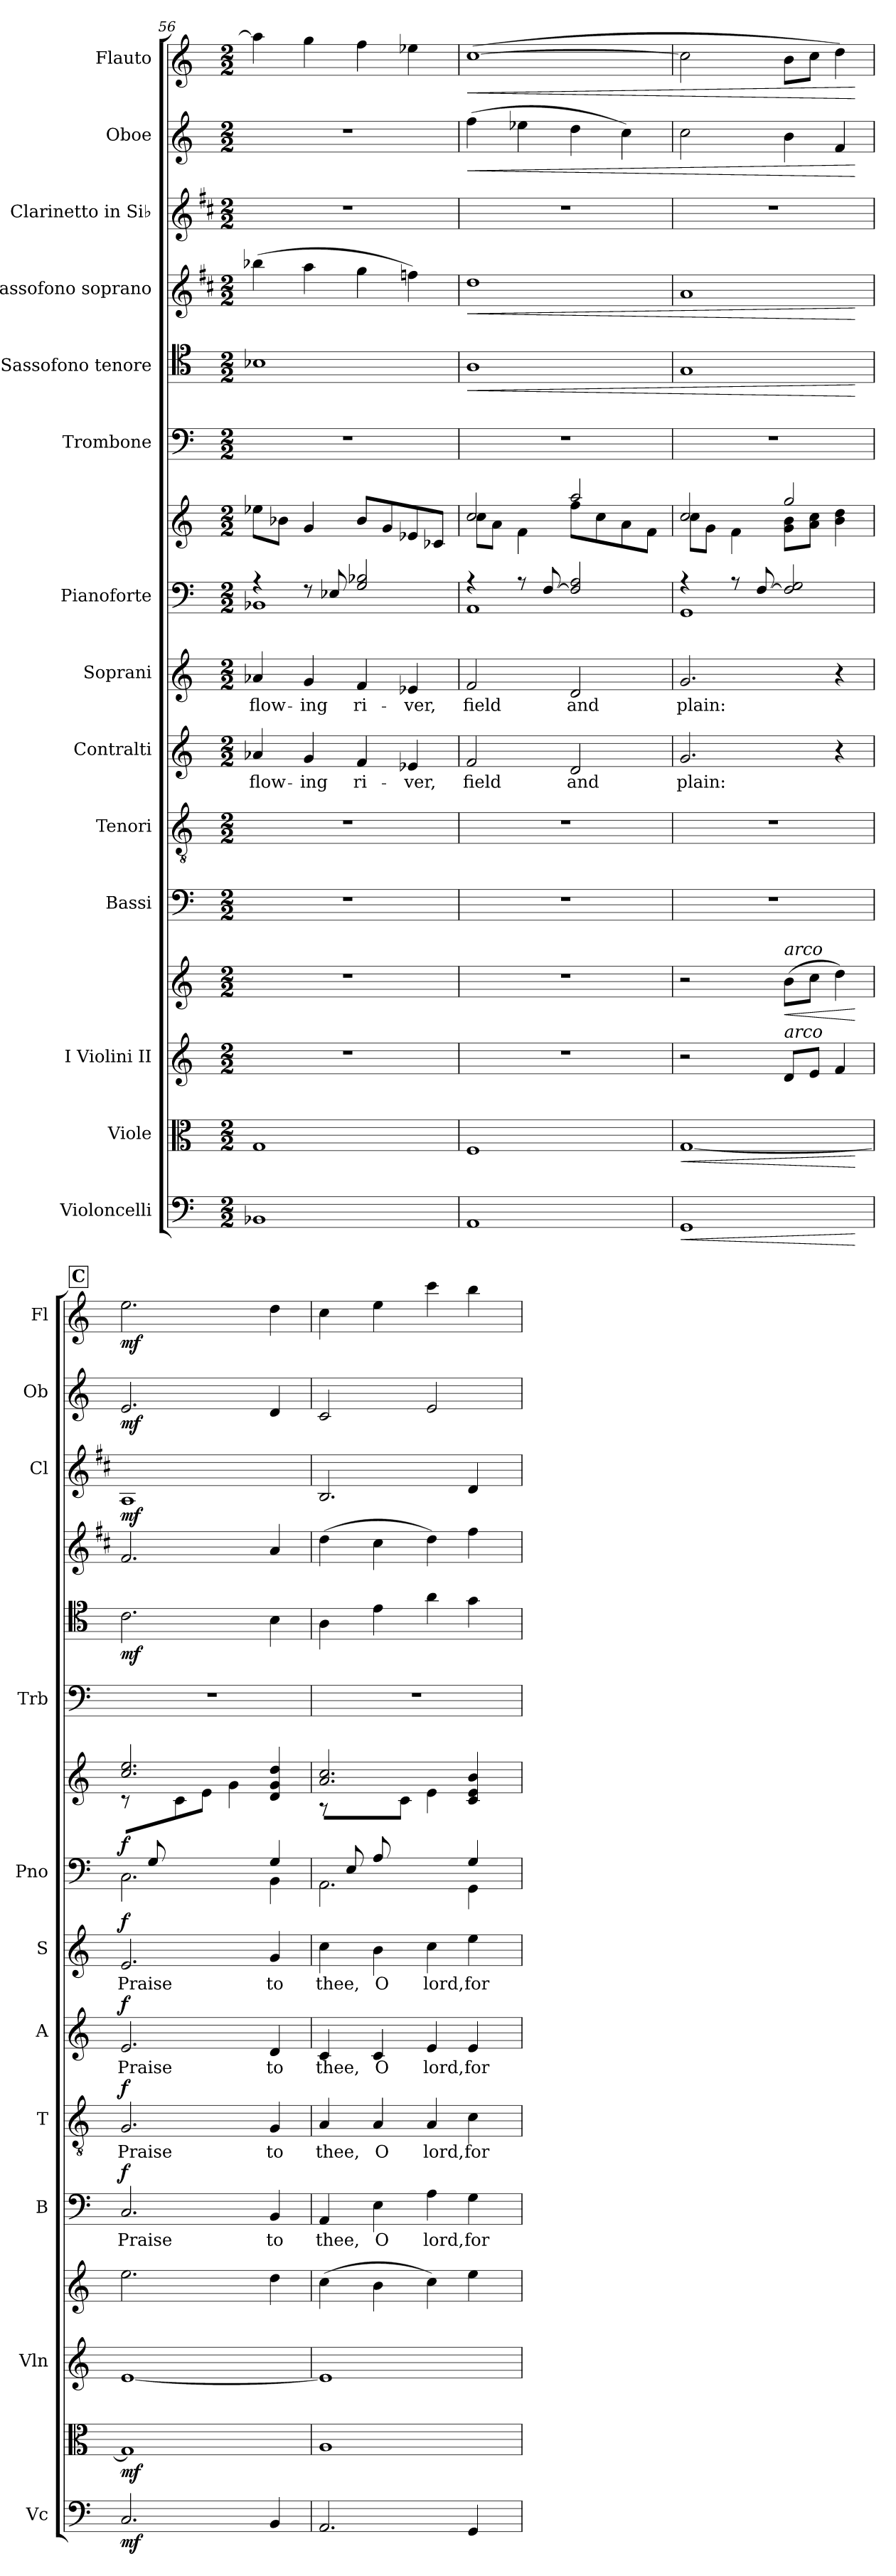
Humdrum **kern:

**kern	**dynam	**kern	**dynam	**kern	**kern	**dynam	**kern	**text	**dynam	**kern	**text	**dynam	**kern	**text	**dynam	**kern	**text	**dynam	**kern	**kern	**dynam	**kern	**kern	**dynam	**kern	**dynam	**kern	**dynam	**kern	**dynam	**kern	**dynam
*part14	*part14	*part13	*part13	*part12	*part12	*part12	*part11	*part11	*part11	*part10	*part10	*part10	*part9	*part9	*part9	*part8	*part8	*part8	*part7	*part7	*part7	*part6	*part5	*part5	*part4	*part4	*part3	*part3	*part2	*part2	*part1	*part1
*staff16	*staff16	*staff15	*staff15	*staff14	*staff13	*staff13/14	*staff12	*staff12	*staff12	*staff11	*staff11	*staff11	*staff10	*staff10	*staff10	*staff9	*staff9	*staff9	*staff8	*staff7	*staff7/8	*staff6	*staff5	*staff5	*staff4	*staff4	*staff3	*staff3	*staff2	*staff2	*staff1	*staff1
*I"Violoncelli	*	*I"Viole	*	*I"I  Violini  II	*	*	*I"Bassi	*	*	*I"Tenori	*	*	*I"Contralti	*	*	*I"Soprani	*	*	*I"Pianoforte	*	*	*I"Trombone	*I"Sassofono tenore	*	*I"Sassofono soprano	*	*I"Clarinetto in Si♭	*	*I"Oboe	*	*I"Flauto	*
*I'Vc	*	*	*	*I'Vln	*	*	*I'B	*	*	*I'T	*	*	*I'A	*	*	*I'S	*	*	*I'Pno	*	*	*I'Trb	*	*	*	*	*I'Cl	*	*I'Ob	*	*I'Fl	*
!!LO:PB:g=z
*clefF4	*	*clefC3	*	*clefG2	*clefG2	*	*clefF4	*	*	*clefGv2	*	*	*clefG2	*	*	*clefG2	*	*	*clefF4	*clefG2	*	*clefF4	*clefC4	*	*clefG2	*	*clefG2	*	*clefG2	*	*clefG2	*
*	*	*	*	*	*	*	*	*	*	*	*	*	*	*	*	*	*	*	*	*	*	*	*ITrd8c14	*	*ITrd1c2	*	*ITrd1c2	*	*	*	*	*
*k[]	*	*k[]	*	*k[]	*k[]	*	*k[]	*	*	*k[]	*	*	*k[]	*	*	*k[]	*	*	*k[]	*k[]	*	*k[]	*k[]	*	*k[]	*	*k[]	*	*k[]	*	*k[]	*
*M2/2	*	*M2/2	*	*M2/2	*M2/2	*	*M2/2	*	*	*M2/2	*	*	*M2/2	*	*	*M2/2	*	*	*M2/2	*M2/2	*	*M2/2	*M2/2	*	*M2/2	*	*M2/2	*	*M2/2	*	*M2/2	*
=56	=56	=56	=56	=56	=56	=56	=56	=56	=56	=56	=56	=56	=56	=56	=56	=56	=56	=56	=56	=56	=56	=56	=56	=56	=56	=56	=56	=56	=56	=56	=56	=56
!	!	!	!	!	!	!	!	!	!	!	!	!	!	!LO:LY:b	!	!	!LO:LY:b	!	!	!	!	!	!	!	!	!	!	!	!	!	!	!
*	*	*	*	*	*	*	*	*	*	*	*	*	*	*	*	*	*	*	*^	*	*	*	*	*	*	*	*	*	*	*	*	*
1BB-X	.	1G	.	1r	1r	.	1r	.	.	1r	.	.	4a-X/	flow-	.	4a-X/	flow-	.	4r	1BB-X	8ee-X\L	.	1r	1BB-X	.	(>4aa-X\	.	1r	.	1r	.	4aa-\]	.
.	.	.	.	.	.	.	.	.	.	.	.	.	.	.	.	.	.	.	.	.	8b-X\J	.	.	.	.	.	.	.	.	.	.	.	.
!	!	!	!	!	!	!	!	!	!	!	!	!	!	!LO:LY:b	!	!	!LO:LY:b	!	!	!	!	!	!	!	!	!	!	!	!	!	!	!	!
.	.	.	.	.	.	.	.	.	.	.	.	.	4g/	-ing	.	4g/	-ing	.	8r	.	4g/	.	.	.	.	4gg\	.	.	.	.	.	4gg\	.
.	.	.	.	.	.	.	.	.	.	.	.	.	.	.	.	.	.	.	8E-X/	.	.	.	.	.	.	.	.	.	.	.	.	.	.
!	!	!	!	!	!	!	!	!	!	!	!	!	!	!LO:LY:b	!	!	!LO:LY:b	!	!	!	!	!	!	!	!	!	!	!	!	!	!	!	!
.	.	.	.	.	.	.	.	.	.	.	.	.	4f/	ri-	.	4f/	ri-	.	2G/ 2B-X/	.	8b-/L	.	.	.	.	4ff\	.	.	.	.	.	4ff\	.
.	.	.	.	.	.	.	.	.	.	.	.	.	.	.	.	.	.	.	.	.	8g/	.	.	.	.	.	.	.	.	.	.	.	.
!	!	!	!	!	!	!	!	!	!	!	!	!	!	!LO:LY:b	!	!	!LO:LY:b	!	!	!	!	!	!	!	!	!	!	!	!	!	!	!	!
.	.	.	.	.	.	.	.	.	.	.	.	.	4e-X/	-ver,	.	4e-X/	-ver,	.	.	.	8e-X/	.	.	.	.	4ee-X\)	.	.	.	.	.	4ee-X\	.
.	.	.	.	.	.	.	.	.	.	.	.	.	.	.	.	.	.	.	.	.	8c-X/J	.	.	.	.	.	.	.	.	.	.	.	.
=57	=57	=57	=57	=57	=57	=57	=57	=57	=57	=57	=57	=57	=57	=57	=57	=57	=57	=57	=57	=57	=57	=57	=57	=57	=57	=57	=57	=57	=57	=57	=57	=57	=57
!	!	!	!	!	!	!	!	!	!	!	!	!	!	!LO:LY:b	!	!	!LO:LY:b	!	!	!	!	!	!	!	!LO:HP:b	!	!LO:HP:b	!	!	!	!LO:HP:b	!	!LO:HP:b
*	*	*	*	*	*	*	*	*	*	*	*	*	*	*	*	*	*	*	*	*	*^	*	*	*	*	*	*	*	*	*	*	*	*
1AA	.	1F	.	1r	1r	.	1r	.	.	1r	.	.	2f/	field	.	2f/	field	.	4r	1AA	2cc/	8cc\L	.	1r	1AA	<	1cc	<	1r	.	(>4ff\	<	(>[1cc	<
.	.	.	.	.	.	.	.	.	.	.	.	.	.	.	.	.	.	.	.	.	.	8a\J	.	.	.	.	.	.	.	.	.	.	.	.
.	.	.	.	.	.	.	.	.	.	.	.	.	.	.	.	.	.	.	8r	.	.	4f\	.	.	.	.	.	.	.	.	4ee-X\	.	.	.
.	.	.	.	.	.	.	.	.	.	.	.	.	.	.	.	.	.	.	[8F/	.	.	.	.	.	.	.	.	.	.	.	.	.	.	.
!	!	!	!	!	!	!	!	!	!	!	!	!	!	!LO:LY:b	!	!	!LO:LY:b	!	!	!	!	!	!	!	!	!	!	!	!	!	!	!	!	!
.	.	.	.	.	.	.	.	.	.	.	.	.	2d/	and	.	2d/	and	.	2F/] 2A/	.	2aa/	8ff\L	.	.	.	.	.	.	.	.	4dd\	.	.	.
.	.	.	.	.	.	.	.	.	.	.	.	.	.	.	.	.	.	.	.	.	.	8cc\	.	.	.	.	.	.	.	.	.	.	.	.
.	.	.	.	.	.	.	.	.	.	.	.	.	.	.	.	.	.	.	.	.	.	8a\	.	.	.	.	.	.	.	.	4cc\)	.	.	.
.	.	.	.	.	.	.	.	.	.	.	.	.	.	.	.	.	.	.	.	.	.	8f\J	.	.	.	.	.	.	.	.	.	.	.	.
=58	=58	=58	=58	=58	=58	=58	=58	=58	=58	=58	=58	=58	=58	=58	=58	=58	=58	=58	=58	=58	=58	=58	=58	=58	=58	=58	=58	=58	=58	=58	=58	=58	=58	=58
!	!LO:HP:b	!	!LO:HP:b	!	!	!	!	!	!	!	!	!	!	!LO:LY:b	!	!	!LO:LY:b	!	!	!	!	!	!	!	!	!	!	!	!	!	!	!	!	!
1GG	<	[1G	<	2r	2r	.	1r	.	.	1r	.	.	2.g/	plain:	.	2.g/	plain:	.	4r	1GG	2cc/	8cc\L	.	1r	1GG	.	1g	.	1r	.	2cc\	.	2cc\]	.
.	.	.	.	.	.	.	.	.	.	.	.	.	.	.	.	.	.	.	.	.	.	8g\J	.	.	.	.	.	.	.	.	.	.	.	.
.	.	.	.	.	.	.	.	.	.	.	.	.	.	.	.	.	.	.	8r	.	.	4f\	.	.	.	.	.	.	.	.	.	.	.	.
.	.	.	.	.	.	.	.	.	.	.	.	.	.	.	.	.	.	.	[8F/	.	.	.	.	.	.	.	.	.	.	.	.	.	.	.
!	!	!	!	!	!LO:TX:a:i:t=arco	!	!	!	!	!	!	!	!	!	!	!	!	!	!	!	!	!	!	!	!	!	!	!	!	!	!	!	!	!
!	!	!	!	!LO:TX:a:i:t=arco	!	!	!	!	!	!	!	!	!	!	!	!	!	!	!	!	!	!	!	!	!	!	!	!	!	!	!	!	!	!
!	!	!	!	!	!	!LO:HP:b	!	!	!	!	!	!	!	!	!	!	!	!	!	!	!	!	!	!	!	!	!	!	!	!	!	!	!	!
.	.	.	.	8d/L	(>8b\L	<	.	.	.	.	.	.	.	.	.	.	.	.	2F/] 2G/	.	2gg/	8g\ 8b\L	.	.	.	.	.	.	.	.	4b\	.	8b\L	.
.	.	.	.	8e/J	8cc\J	.	.	.	.	.	.	.	.	.	.	.	.	.	.	.	.	8a\ 8cc\J	.	.	.	.	.	.	.	.	.	.	8cc\J	.
.	.	.	.	4f/	4dd\)	.	.	.	.	.	.	.	4r	.	.	4r	.	.	.	.	.	4b\ 4dd\	.	.	.	.	.	.	.	.	4f/	.	4dd\)	.
*	*	*	*	*	*	*	*	*	*	*	*	*	*	*	*	*	*	*	*v	*v	*	*	*	*	*	*	*	*	*	*	*	*	*	*
*	*	*	*	*	*	*	*	*	*	*	*	*	*	*	*	*	*	*	*	*v	*v	*	*	*	*	*	*	*	*	*	*	*	*
.	[	.	[	.	.	[	.	.	.	.	.	.	.	.	.	.	.	.	.	.	.	.	.	[	.	[	.	.	.	[	.	[
!!LO:PB:g=z
!!LO:REH:place=s1:a:B:fs=14:t=C
=59	=59	=59	=59	=59	=59	=59	=59	=59	=59	=59	=59	=59	=59	=59	=59	=59	=59	=59	=59	=59	=59	=59	=59	=59	=59	=59	=59	=59	=59	=59	=59	=59
!	!LO:DY:b	!	!LO:DY:b	!	!	!LO:DY:b=2	!	!LO:LY:b	!	!	!LO:LY:b	!	!	!LO:LY:b	!	!	!LO:LY:b	!	!	!	!	!	!	!	!	!	!	!	!	!	!	!
*	*	*	*	*	*	*	*	*	*	*	*	*	*	*	*	*	*	*	*^	*^	*	*	*	*	*	*	*	*	*	*	*	*
*	*	*	*	*	*	*	*	*	*	*	*	*	*	*	*	*	*	*	*	*^	*	*	*	*	*	*	*	*	*	*	*	*	*	*
!	!	!	!	!	!	!LO:DY:n=1:b	!	!	!LO:DY:b	!	!	!LO:DY:b	!	!	!LO:DY:b	!	!	!LO:DY:b	!	!	!	!	!	!LO:DY:a=2	!	!	!LO:DY:b	!	!LO:DY:b	!	!	!	!	!	!
!	!	!	!	!	!	!	!	!	!	!	!	!	!	!	!	!	!	!	!	!	!	!	!	!	!	!	!	!	!LO:DY:n=1:a	!	!LO:DY:b	!	!LO:DY:b	!	!LO:DY:b
2.C/	mf	1G]	mf	[1e	2.ee\	mf mf	2.C/	Praise	f	2.G/	Praise	f	2.e/	Praise	f	2.e/	Praise	f	8ryy	2.C\	2.ryy	2.cc/ 2.ee/	8r	f	1r	2.C\	mf	2.e/	mf mf	1G	mf	2.e/	mf	2.ee\	mf
.	.	.	.	.	.	.	.	.	.	.	.	.	.	.	.	.	.	.	8G/L	.	.	.	8ryy	.	.	.	.	.	.	.	.	.	.	.	.
.	.	.	.	.	.	.	.	.	.	.	.	.	.	.	.	.	.	.	2.ryy	.	.	.	8c\	.	.	.	.	.	.	.	.	.	.	.	.
.	.	.	.	.	.	.	.	.	.	.	.	.	.	.	.	.	.	.	.	.	.	.	8e\J	.	.	.	.	.	.	.	.	.	.	.	.
.	.	.	.	.	.	.	.	.	.	.	.	.	.	.	.	.	.	.	.	.	.	.	4g\	.	.	.	.	.	.	.	.	.	.	.	.
!	!	!	!	!	!	!	!	!LO:LY:b	!	!	!LO:LY:b	!	!	!LO:LY:b	!	!	!LO:LY:b	!	!	!	!	!	!	!	!	!	!	!	!	!	!	!	!	!	!
4BB/	.	.	.	.	4dd\	.	4BB/	to	.	4G/	to	.	4d/	to	.	4g/	to	.	.	4G/	4BB\	4d/ 4g/ 4dd/	4ryy	.	.	4BB\	.	4g/	.	.	.	4d/	.	4dd\	.
=60	=60	=60	=60	=60	=60	=60	=60	=60	=60	=60	=60	=60	=60	=60	=60	=60	=60	=60	=60	=60	=60	=60	=60	=60	=60	=60	=60	=60	=60	=60	=60	=60	=60	=60	=60
!	!	!	!	!	!	!	!	!LO:LY:b	!	!	!LO:LY:b	!	!	!LO:LY:b	!	!	!LO:LY:b	!	!	!	!	!	!	!	!	!	!	!	!	!	!	!	!	!	!
2.AA/	.	1A	.	1e]	(>4cc\	.	4AA/	thee,	.	4A/	thee,	.	4c/	thee,	.	4cc\	thee,	.	8ryy	2.AA\	2.ryy	2.a/ 2.cc/	8r	.	1r	4AA\	.	(>4cc\	.	2.A/	.	2c/	.	4cc\	.
.	.	.	.	.	.	.	.	.	.	.	.	.	.	.	.	.	.	.	8E/L	.	.	.	4ryy	.	.	.	.	.	.	.	.	.	.	.	.
!	!	!	!	!	!	!	!	!LO:LY:b	!	!	!LO:LY:b	!	!	!LO:LY:b	!	!	!LO:LY:b	!	!	!	!	!	!	!	!	!	!	!	!	!	!	!	!	!	!
.	.	.	.	.	4b\	.	4E\	O	.	4A/	O	.	4c/	O	.	4b\	O	.	8A/	.	.	.	.	.	.	4E\	.	4b\	.	.	.	.	.	4ee\	.
.	.	.	.	.	.	.	.	.	.	.	.	.	.	.	.	.	.	.	2ryy	.	.	.	8c\J	.	.	.	.	.	.	.	.	.	.	.	.
!	!	!	!	!	!	!	!	!LO:LY:b	!	!	!LO:LY:b	!	!	!LO:LY:b	!	!	!LO:LY:b	!	!	!	!	!	!	!	!	!	!	!	!	!	!	!	!	!	!
.	.	.	.	.	4cc\)	.	4A\	lord,	.	4A/	lord,	.	4e/	lord,	.	4cc\	lord,	.	.	.	.	.	4e\	.	.	4A\	.	4cc\)	.	.	.	2e/	.	4ccc\	.
!	!	!	!	!	!	!	!	!LO:LY:b	!	!	!LO:LY:b	!	!	!LO:LY:b	!	!	!LO:LY:b	!	!	!	!	!	!	!	!	!	!	!	!	!	!	!	!	!	!
4GG/	.	.	.	.	4ee\	.	4G\	for	.	4c\	for	.	4e/	for	.	4ee\	for	.	.	4G/	4GG\	4c/ 4e/ 4b/	4ryy	.	.	4G\	.	4ee\	.	4c/	.	.	.	4bb\	.
.	.	.	.	.	.	.	.	.	.	.	.	.	.	.	.	.	.	.	8ryy	.	.	.	.	.	.	.	.	.	.	.	.	.	.	.	.
*	*	*	*	*	*	*	*	*	*	*	*	*	*	*	*	*	*	*	*v	*v	*v	*	*	*	*	*	*	*	*	*	*	*	*	*	*
*	*	*	*	*	*	*	*	*	*	*	*	*	*	*	*	*	*	*	*	*v	*v	*	*	*	*	*	*	*	*	*	*	*	*
=	=	=	=	=	=	=	=	=	=	=	=	=	=	=	=	=	=	=	=	=	=	=	=	=	=	=	=	=	=	=	=	=
*-	*-	*-	*-	*-	*-	*-	*-	*-	*-	*-	*-	*-	*-	*-	*-	*-	*-	*-	*-	*-	*-	*-	*-	*-	*-	*-	*-	*-	*-	*-	*-	*-
